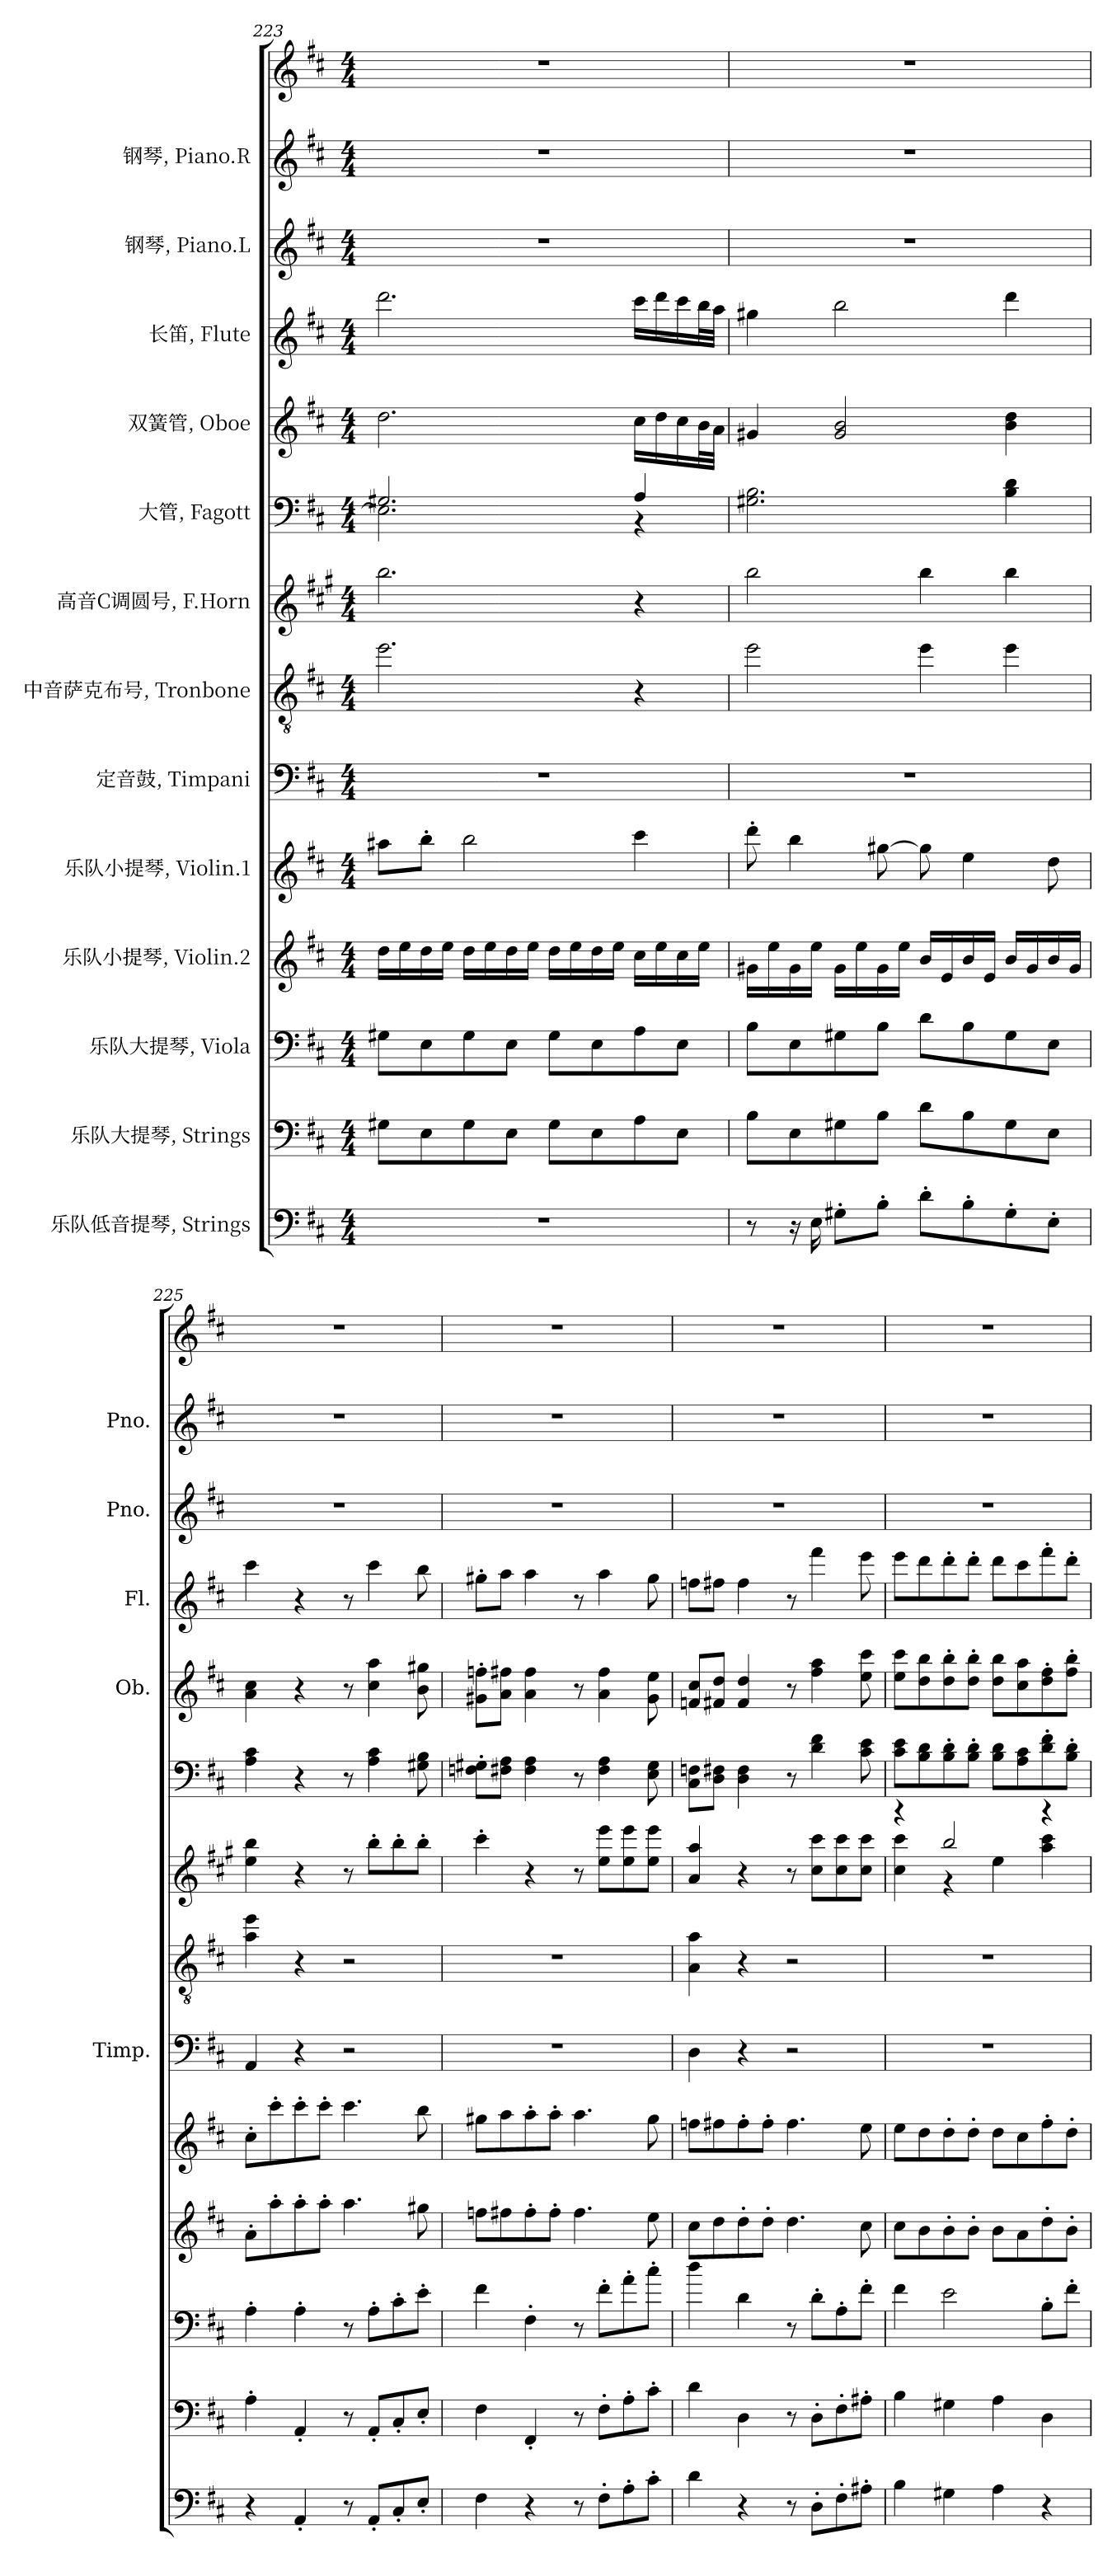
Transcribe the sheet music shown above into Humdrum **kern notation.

**kern	**kern	**kern	**kern	**kern	**kern	**kern	**kern	**kern	**kern	**kern	**kern	**kern	**kern
*part13	*part12	*part11	*part10	*part9	*part8	*part7	*part6	*part5	*part4	*part3	*part2	*part1	*part1
*staff14	*staff13	*staff12	*staff11	*staff10	*staff9	*staff8	*staff7	*staff6	*staff5	*staff4	*staff3	*staff2	*staff1
*I"乐队低音提琴, Strings	*I"乐队大提琴, Strings	*I"乐队大提琴, Viola	*I"乐队小提琴, Violin.2	*I"乐队小提琴, Violin.1	*I"定音鼓, Timpani	*I"中音萨克布号, Tronbone	*I"高音C调圆号, F.Horn	*I"大管, Fagott	*I"双簧管, Oboe	*I"长笛, Flute	*I"钢琴, Piano.L	*I"钢琴, Piano.R	*
*	*	*	*	*	*I'Timp.	*	*	*	*I'Ob.	*I'Fl.	*I'Pno.	*I'Pno.	*
!!LO:PB:g=z
*clefF4	*clefF4	*clefF4	*clefG2	*clefG2	*clefF4	*clefGv2	*clefG2	*clefF4	*clefG2	*clefG2	*clefG2	*clefG2	*clefG2
*ITrd7c12	*	*	*	*	*	*	*ITrd4c7	*	*	*	*	*	*
*k[f#c#]	*k[f#c#]	*k[f#c#]	*k[f#c#]	*k[f#c#]	*k[f#c#]	*k[f#c#]	*k[f#c#]	*k[f#c#]	*k[f#c#]	*k[f#c#]	*k[f#c#]	*k[f#c#]	*k[f#c#]
*M4/4	*M4/4	*M4/4	*M4/4	*M4/4	*M4/4	*M4/4	*M4/4	*M4/4	*M4/4	*M4/4	*M4/4	*M4/4	*M4/4
=223	=223	=223	=223	=223	=223	=223	=223	=223	=223	=223	=223	=223	=223
*	*	*	*	*	*	*	*	*^	*	*	*	*	*
1r	8G#X\L	8G#X\L	16dd\LL	8aa#X\L	1r	2.ee\	2.ee\	2.G#X/	2.E\]	2.dd\	2.ddd\	1r	1r	1r
.	.	.	16ee\	.	.	.	.	.	.	.	.	.	.	.
.	8E\	8E\	16dd\	8bb'\J	.	.	.	.	.	.	.	.	.	.
.	.	.	16ee\JJ	.	.	.	.	.	.	.	.	.	.	.
.	8G#\	8G#\	16dd\LL	2bb\	.	.	.	.	.	.	.	.	.	.
.	.	.	16ee\	.	.	.	.	.	.	.	.	.	.	.
.	8E\J	8E\J	16dd\	.	.	.	.	.	.	.	.	.	.	.
.	.	.	16ee\JJ	.	.	.	.	.	.	.	.	.	.	.
.	8G#\L	8G#\L	16dd\LL	.	.	.	.	.	.	.	.	.	.	.
.	.	.	16ee\	.	.	.	.	.	.	.	.	.	.	.
.	8E\	8E\	16dd\	.	.	.	.	.	.	.	.	.	.	.
.	.	.	16ee\JJ	.	.	.	.	.	.	.	.	.	.	.
.	8A\	8A\	16cc#\LL	4ccc#\	.	4r	4r	4A/	4r	16cc#\LL	16ccc#\LL	.	.	.
.	.	.	16ee\	.	.	.	.	.	.	16dd\	16ddd\	.	.	.
.	8E\J	8E\J	16cc#\	.	.	.	.	.	.	16cc#\	16ccc#\	.	.	.
.	.	.	16ee\JJ	.	.	.	.	.	.	32b\L	32bb\L	.	.	.
.	.	.	.	.	.	.	.	.	.	32a\JJJ	32aa\JJJ	.	.	.
*	*	*	*	*	*	*	*	*v	*v	*	*	*	*	*
=224	=224	=224	=224	=224	=224	=224	=224	=224	=224	=224	=224	=224	=224
8r	8B\L	8B\L	16g#X\LL	8ddd'\	1r	2ee\	2ee\	2.G#X\ 2.B\	4g#X/	4gg#X\	1r	1r	1r
.	.	.	16ee\	.	.	.	.	.	.	.	.	.	.
16r	8E\	8E\	16g#\	4bb\	.	.	.	.	.	.	.	.	.
16EE\	.	.	16ee\JJ	.	.	.	.	.	.	.	.	.	.
8GG#X'\L	8G#X\	8G#X\	16g#\LL	.	.	.	.	.	2g#/ 2b/	2bb\	.	.	.
.	.	.	16ee\	.	.	.	.	.	.	.	.	.	.
8BB'\J	8B\J	8B\J	16g#\	[8gg#X\	.	.	.	.	.	.	.	.	.
.	.	.	16ee\JJ	.	.	.	.	.	.	.	.	.	.
8D'\L	8d\L	8d\L	16b/LL	8gg#\]	.	4ee\	4ee\	.	.	.	.	.	.
.	.	.	16e/	.	.	.	.	.	.	.	.	.	.
8BB'\	8B\	8B\	16b/	4ee\	.	.	.	.	.	.	.	.	.
.	.	.	16e/JJ	.	.	.	.	.	.	.	.	.	.
8GG#'\	8G#\	8G#\	16b/LL	.	.	4ee\	4ee\	4B\ 4d\	4b\ 4dd\	4ddd\	.	.	.
.	.	.	16g#/	.	.	.	.	.	.	.	.	.	.
8EE'\J	8E\J	8E\J	16b/	8dd\	.	.	.	.	.	.	.	.	.
.	.	.	16g#/JJ	.	.	.	.	.	.	.	.	.	.
!!LO:PB:g=z
=225	=225	=225	=225	=225	=225	=225	=225	=225	=225	=225	=225	=225	=225
4r	4A'\	4A'\	8a'\L	8cc#'\L	4AA/	4a\ 4ee\	4a\ 4ee\	4A\ 4c#\	4a\ 4cc#\	4ccc#\	1r	1r	1r
.	.	.	8aa'\	8ccc#'\	.	.	.	.	.	.	.	.	.
4AAA'/	4AA'/	4A'\	8aa'\	8ccc#'\	4r	4r	4r	4r	4r	4r	.	.	.
.	.	.	8aa'\J	8ccc#'\J	.	.	.	.	.	.	.	.	.
8r	8r	8r	4.aa\	4.ccc#\	2r	2r	8r	8r	8r	8r	.	.	.
8AAA'/L	8AA'/L	8A'\L	.	.	.	.	8ee'\L	4A\ 4c#\	4cc#\ 4aa\	4ccc#\	.	.	.
8CC#'/	8C#'/	8c#'\	.	.	.	.	8ee'\	.	.	.	.	.	.
8EE'/J	8E'/J	8e'\J	8gg#X\	8bb\	.	.	8ee'\J	8G#X\ 8B\	8b\ 8gg#X\	8bb\	.	.	.
=226	=226	=226	=226	=226	=226	=226	=226	=226	=226	=226	=226	=226	=226
4FF#\	4F#\	4f#\	8ffn\L	8gg#X\L	1r	1r	4ff#'\	8Fn\' 8G#X\'L	8g#X\' 8ffn\'L	8gg#X'\L	1r	1r	1r
.	.	.	8ff#X\	8aa\	.	.	.	8F#X\ 8A\J	8a\ 8ff#X\J	8aa\J	.	.	.
4r	4FF#'/	4F#'\	8ff#'\	8aa'\	.	.	4r	4F#\ 4A\	4a\ 4ff#\	4aa\	.	.	.
.	.	.	8ff#'\J	8aa'\J	.	.	.	.	.	.	.	.	.
8r	8r	8r	4.ff#\	4.aa\	.	.	8r	8r	8r	8r	.	.	.
8FF#'\L	8F#'\L	8f#'\L	.	.	.	.	8a\ 8aa\L	4F#\ 4A\	4a\ 4ff#\	4aa\	.	.	.
8AA'\	8A'\	8a'\	.	.	.	.	8a\ 8aa\	.	.	.	.	.	.
8C#'\J	8c#'\J	8cc#'\J	8ee\	8gg#\	.	.	8a\ 8aa\J	8E\ 8G#\	8g#\ 8ee\	8gg#\	.	.	.
=227	=227	=227	=227	=227	=227	=227	=227	=227	=227	=227	=227	=227	=227
4D\	4d\	4dd\	8cc#\L	8ffn\L	4D\	4A\ 4a\	4d/ 4dd/	8C#\ 8Fn\L	8fn/ 8cc#/L	8ffn\L	1r	1r	1r
.	.	.	8dd\	8ff#X\	.	.	.	8D\ 8F#X\J	8f#X/ 8dd/J	8ff#X\J	.	.	.
4r	4D\	4d\	8dd'\	8ff#'\	4r	4r	4r	4D\ 4F#\	4f#/ 4dd/	4ff#\	.	.	.
.	.	.	8dd'\J	8ff#'\J	.	.	.	.	.	.	.	.	.
8r	8r	8r	4.dd\	4.ff#\	2r	2r	8r	8r	8r	8r	.	.	.
8DD'\L	8D'\L	8d'\L	.	.	.	.	8f#\ 8ff#\L	4d\ 4f#\	4ff#\ 4aa\	4fff#\	.	.	.
8FF#'\	8F#'\	8A'\	.	.	.	.	8f#\ 8ff#\	.	.	.	.	.	.
8AA#X'\J	8A#X'\J	8f#'\J	8cc#\	8ee\	.	.	8f#\ 8ff#\J	8c#\ 8e\	8ee\ 8ccc#\	8eee\	.	.	.
!!LO:PB:g=z
=228	=228	=228	=228	=228	=228	=228	=228	=228	=228	=228	=228	=228	=228
*	*	*	*	*	*	*	*^	*	*	*	*	*	*
4BB\	4B\	4f#\	8cc#\L	8ee\L	1r	1r	4r	4f#\ 4ff#\	8c#\ 8e\L	8ee\ 8ccc#\L	8eee\L	1r	1r	1r
.	.	.	8b\	8dd\	.	.	.	.	8B\ 8d\	8dd\ 8bb\	8ddd\	.	.	.
4GG#X\	4G#X\	2e\	8b'\	8dd'\	.	.	2ee/	4r	8B\' 8d\'	8dd\' 8bb\'	8ddd'\	.	.	.
.	.	.	8b'\J	8dd'\J	.	.	.	.	8B\' 8d\'J	8dd\' 8bb\'J	8ddd'\J	.	.	.
4AA\	4A\	.	8b\L	8dd\L	.	.	.	4a\	8B\ 8d\L	8dd\ 8bb\L	8ddd\L	.	.	.
.	.	.	8a\	8cc#\	.	.	.	.	8A\ 8c#\	8cc#\ 8aa\	8ccc#\	.	.	.
4r	4D\	8B'\L	8dd'\	8ff#'\	.	.	4r	4dd\ 4ff#\	8d\' 8f#\'	8dd\' 8ff#\'	8fff#'\	.	.	.
.	.	8f#'\J	8b'\J	8dd'\J	.	.	.	.	8B\' 8d\'J	8ff#\' 8bb\'J	8ddd'\J	.	.	.
*	*	*	*	*	*	*	*v	*v	*	*	*	*	*	*
=	=	=	=	=	=	=	=	=	=	=	=	=	=
*-	*-	*-	*-	*-	*-	*-	*-	*-	*-	*-	*-	*-	*-
